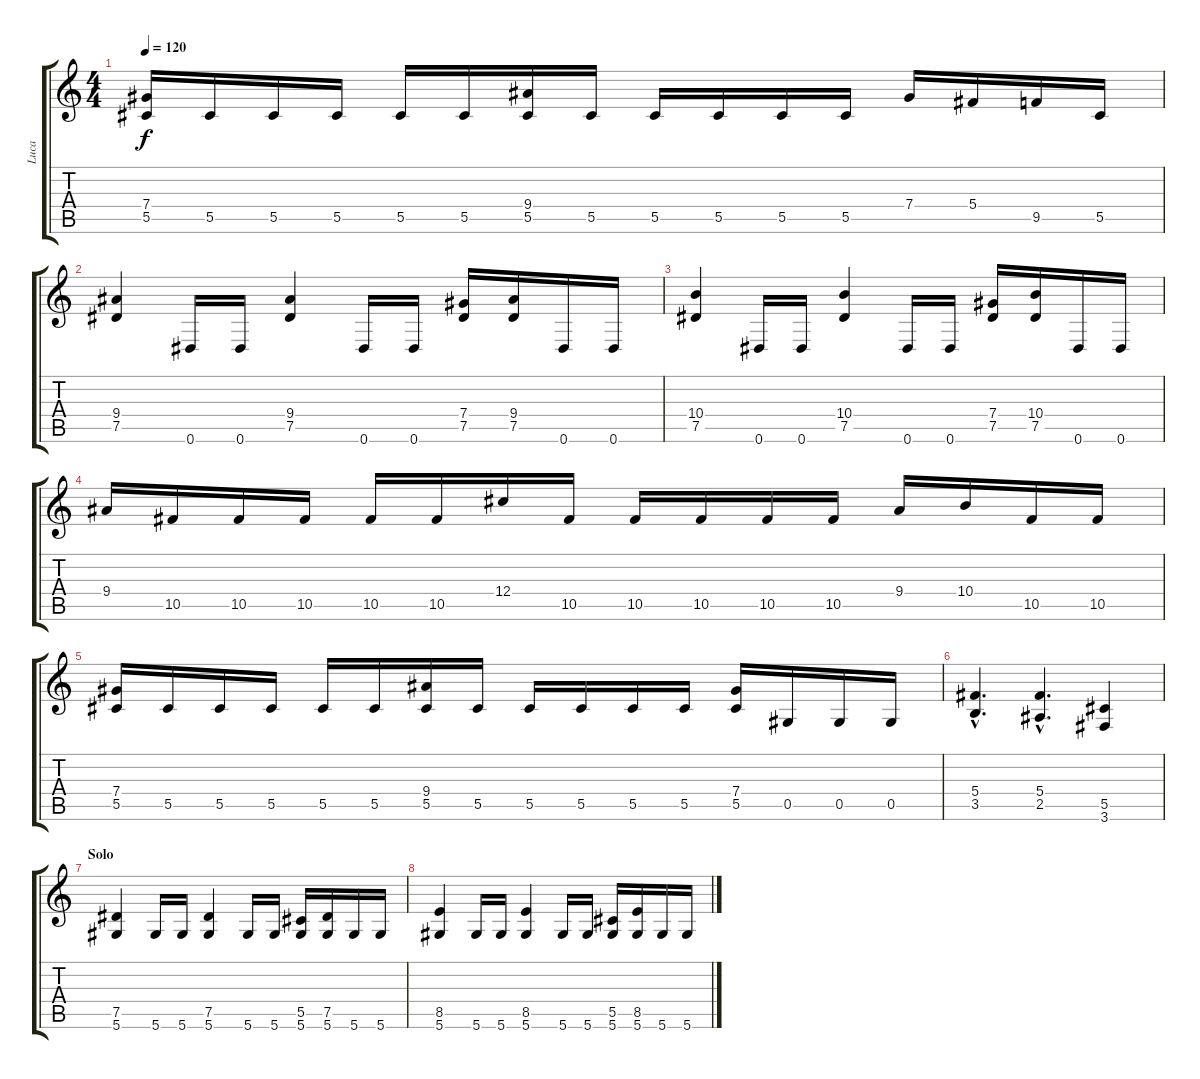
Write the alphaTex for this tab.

\track ("Luca" "Luca") {instrument overdrivenguitar}
\staff {score tabs}
\tuning (Eb4 Bb3 Gb3 Db3 Ab2 Eb2) {hide}
\ts (4 4)
\tempo 120
\clef g2
\ks c
(7.4 5.5).16{dy f} 5.5.16 5.5.16 5.5.16 5.5.16 5.5.16 (9.4 5.5).16 5.5.16 5.5.16 5.5.16 5.5.16 5.5.16 7.4.16 5.4.16 9.5.16 5.5.16 |
(9.4 7.5).4 0.6.16 0.6.16 (9.4 7.5).4 0.6.16 0.6.16 (7.4 7.5).16 (9.4 7.5).16 0.6.16 0.6.16 |
(10.4 7.5).4 0.6.16 0.6.16 (10.4 7.5).4 0.6.16 0.6.16 (7.4 7.5).16 (10.4 7.5).16 0.6.16 0.6.16 |
9.4.16 10.5.16 10.5.16 10.5.16 10.5.16 10.5.16 12.4.16 10.5.16 10.5.16 10.5.16 10.5.16 10.5.16 9.4.16 10.4.16 10.5.16 10.5.16 |
(7.4 5.5).16 5.5.16 5.5.16 5.5.16 5.5.16 5.5.16 (9.4 5.5).16 5.5.16 5.5.16 5.5.16 5.5.16 5.5.16 (7.4 5.5).16 0.5.16 0.5.16 0.5.16 |
(5.4{hac} 3.5{hac}).4{d} (5.4{hac} 2.5{hac}).4{d} (5.5 3.6).4 |
\section ("" "Solo")
(7.5 5.6).4 5.6.16 5.6.16 (7.5 5.6).4 5.6.16 5.6.16 (5.5 5.6).16 (7.5 5.6).16 5.6.16 5.6.16 |
(8.5 5.6).4 5.6.16 5.6.16 (8.5 5.6).4 5.6.16 5.6.16 (5.5 5.6).16 (8.5 5.6).16 5.6.16 5.6.16
